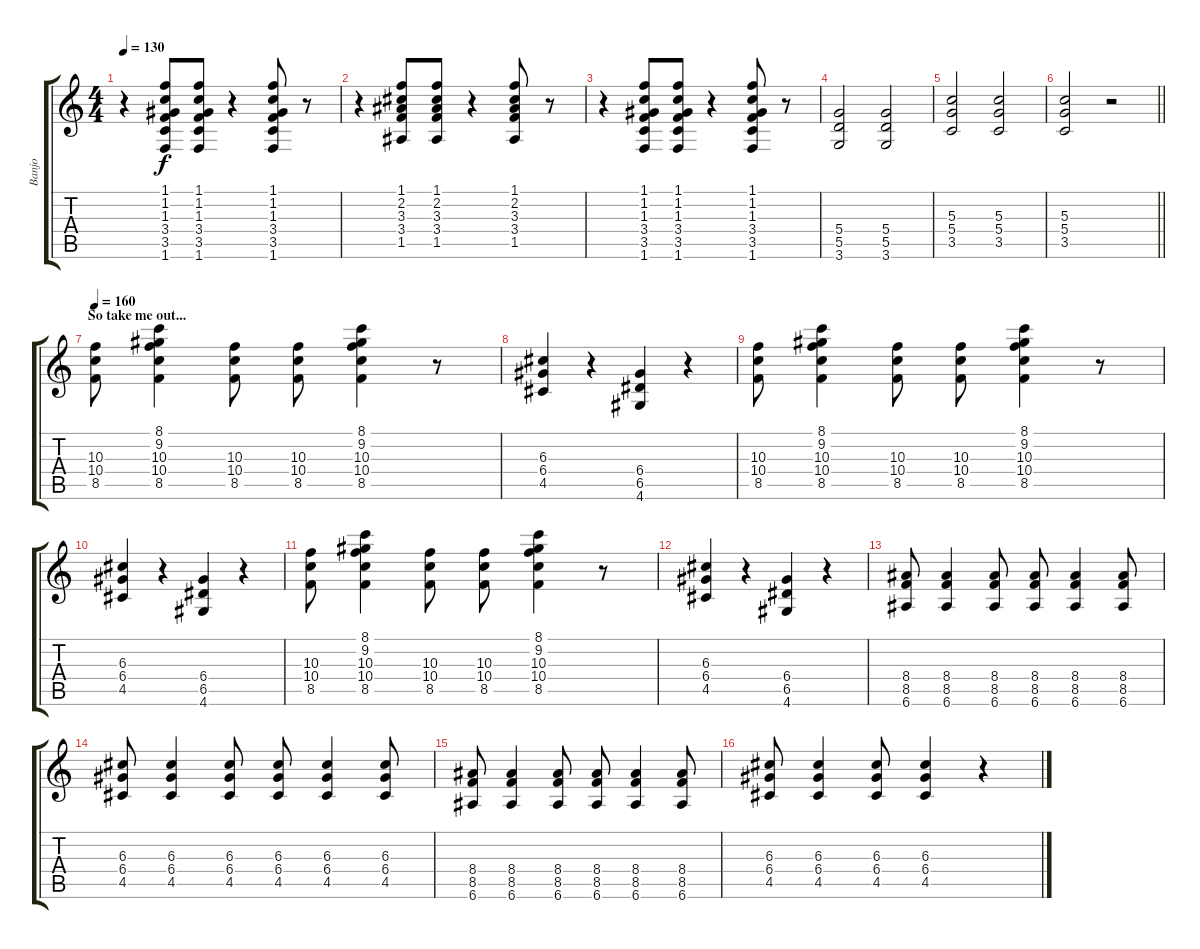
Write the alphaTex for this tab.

\track ("Banjo" "Banjo") {instrument acousticguitarsteel}
\staff {score tabs}
\tuning (E4 B3 G3 D3 A2 E2) {hide}
\ts (4 4)
\tempo 130
\clef g2
\ks c
r.4{dy f} (1.1 1.2 1.3 3.4 3.5 1.6).8 (1.1 1.2 1.3 3.4 3.5 1.6).8 r.4 (1.1 1.2 1.3 3.4 3.5 1.6).8 r.8 |
r.4 (1.1 2.2 3.3 3.4 1.5).8 (1.1 2.2 3.3 3.4 1.5).8 r.4 (1.1 2.2 3.3 3.4 1.5).8 r.8 |
r.4 (1.1 1.2 1.3 3.4 3.5 1.6).8 (1.1 1.2 1.3 3.4 3.5 1.6).8 r.4 (1.1 1.2 1.3 3.4 3.5 1.6).8 r.8 |
(5.4 5.5 3.6).2 (5.4 5.5 3.6).2 |
(5.3 5.4 3.5).2 (5.3 5.4 3.5).2 |
\barLineRight lightlight
(5.3 5.4 3.5).2 r.2 |
\section ("" "So take me out...")
\tempo 160
(10.3 10.4 8.5).8 (8.1 9.2 10.3 10.4 8.5).4 (10.3 10.4 8.5).8 (10.3 10.4 8.5).8 (8.1 9.2 10.3 10.4 8.5).4 r.8 |
(6.3 6.4 4.5).4 r.4 (6.4 6.5 4.6).4 r.4 |
(10.3 10.4 8.5).8 (8.1 9.2 10.3 10.4 8.5).4 (10.3 10.4 8.5).8 (10.3 10.4 8.5).8 (8.1 9.2 10.3 10.4 8.5).4 r.8 |
(6.3 6.4 4.5).4 r.4 (6.4 6.5 4.6).4 r.4 |
(10.3 10.4 8.5).8 (8.1 9.2 10.3 10.4 8.5).4 (10.3 10.4 8.5).8 (10.3 10.4 8.5).8 (8.1 9.2 10.3 10.4 8.5).4 r.8 |
(6.3 6.4 4.5).4 r.4 (6.4 6.5 4.6).4 r.4 |
(8.4 8.5 6.6).8 (8.4 8.5 6.6).4 (8.4 8.5 6.6).8 (8.4 8.5 6.6).8 (8.4 8.5 6.6).4 (8.4 8.5 6.6).8 |
(6.3 6.4 4.5).8 (6.3 6.4 4.5).4 (6.3 6.4 4.5).8 (6.3 6.4 4.5).8 (6.3 6.4 4.5).4 (6.3 6.4 4.5).8 |
(8.4 8.5 6.6).8 (8.4 8.5 6.6).4 (8.4 8.5 6.6).8 (8.4 8.5 6.6).8 (8.4 8.5 6.6).4 (8.4 8.5 6.6).8 |
(6.3 6.4 4.5).8 (6.3 6.4 4.5).4 (6.3 6.4 4.5).8 (6.3 6.4 4.5).4 r.4
